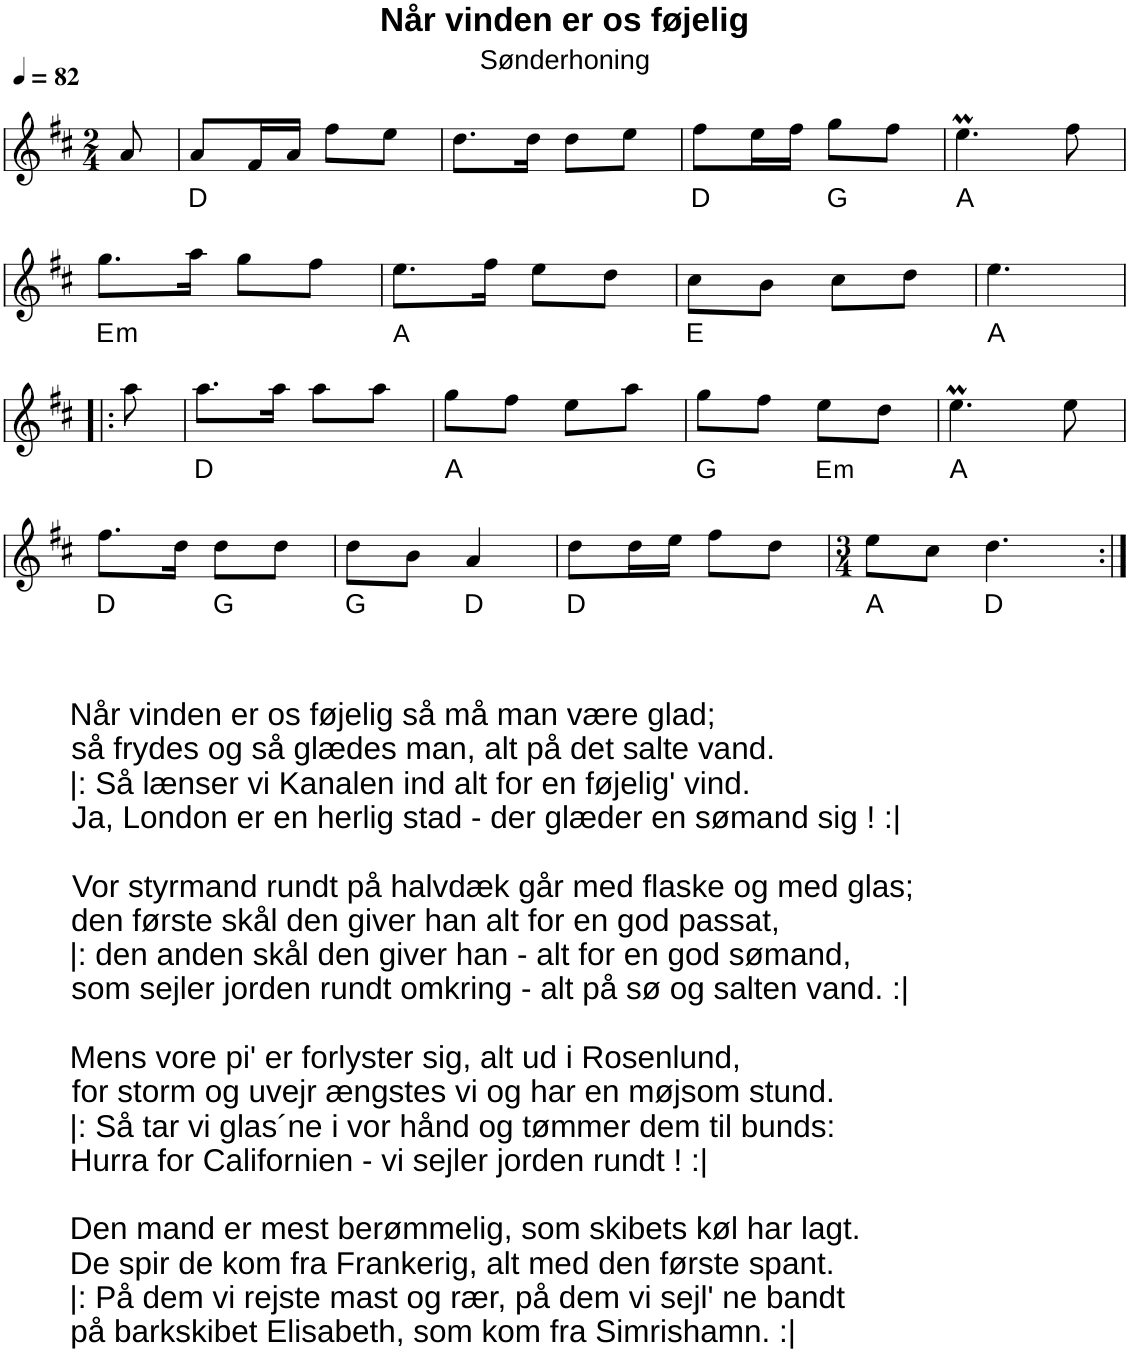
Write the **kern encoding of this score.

**kern	**harte
*part1	*part1
*staff1	*
*I"Piano	*
*I'Pno.	*
*clefG2	*
*k[f#c#]	*
*M2/4	*
*MM82	*
=	=
8a/	.
=1	=1
8a/L	D:maj
16f#/L	.
16a/JJ	.
8ff#\L	.
8ee\J	.
=2	=2
8.dd\L	.
16dd\Jk	.
8dd\L	.
8ee\J	.
=3	=3
8ff#\L	D:maj
16ee\L	.
16ff#\JJ	.
8gg\L	G:maj
8ff#\J	.
=4	=4
4.eeM\	A:maj
8ff#\	.
!!LO:LB:g=z
=5	=5
!	!LO:H:kt=m
8.gg\L	E:min
16aa\Jk	.
8gg\L	.
8ff#\J	.
=6	=6
8.ee\L	A:maj
16ff#\Jk	.
8ee\L	.
8dd\J	.
=7	=7
8cc#\L	E:maj
8b\J	.
8cc#\L	.
8dd\J	.
=8	=8
4.ee\	A:maj
!!LO:LB:g=z
=9!|:	=9!|:
8aa\	.
=10	=10
8.aa\L	D:maj
16aa\Jk	.
8aa\L	.
8aa\J	.
=11	=11
8gg\L	A:maj
8ff#\J	.
8ee\L	.
8aa\J	.
=12	=12
8gg\L	G:maj
8ff#\J	.
!	!LO:H:kt=m
8ee\L	E:min
8dd\J	.
=13	=13
4.eeM\	A:maj
8ee\	.
!!LO:LB:g=z
=14	=14
!LO:TX:b:t=Når vinden er os føjelig så må man være glad;	!
!LO:TX:b:t=så frydes og så glædes man, alt på det salte vand.	!
!LO:TX:b:t=|&colon; Så lænser vi Kanalen ind alt for en føjelig' vind.	!
!LO:TX:b:t=Ja, London er en herlig stad - der glæder en sømand sig ! &colon;|	!
!LO:TX:b:t=Vor styrmand rundt på halvdæk går med flaske og med glas;	!
!LO:TX:b:t=den første skål den giver han alt for en god passat,	!
!LO:TX:b:t=|&colon; den anden skål den giver han - alt for en god sømand,	!
!LO:TX:b:t=som sejler jorden rundt omkring - alt på sø og salten vand. &colon;|	!
!LO:TX:b:t=Mens vore pi' er forlyster sig, alt ud i Rosenlund,	!
!LO:TX:b:t=for storm og uvejr ængstes vi og har en møjsom stund.	!
!LO:TX:b:t=|&colon; Så tar vi glas´ne i vor hånd og tømmer dem til bunds&colon;	!
!LO:TX:b:t=Hurra for Californien - vi sejler jorden rundt ! &colon;|	!
!LO:TX:b:t=Den mand er mest berømmelig, som skibets køl har lagt.	!
!LO:TX:b:t=De spir de kom fra Frankerig, alt med den første spant.	!
!LO:TX:b:t=|&colon; På dem vi rejste mast og rær, på dem vi sejl' ne bandt	!
!LO:TX:b:t=på barkskibet Elisabeth, som kom fra Simrishamn. &colon;|	!
8.ff#\L	D:maj
16dd\Jk	.
8dd\L	G:maj
8dd\J	.
=15	=15
8dd\L	G:maj
8b\J	.
4a/	D:maj
=16	=16
8dd\L	D:maj
16dd\L	.
16ee\JJ	.
8ff#\L	.
8dd\J	.
=17	=17
*M3/4	*
8ee\L	A:maj
8cc#\J	.
4.dd\	D:maj
=:|!	=:|!
*-	*-
